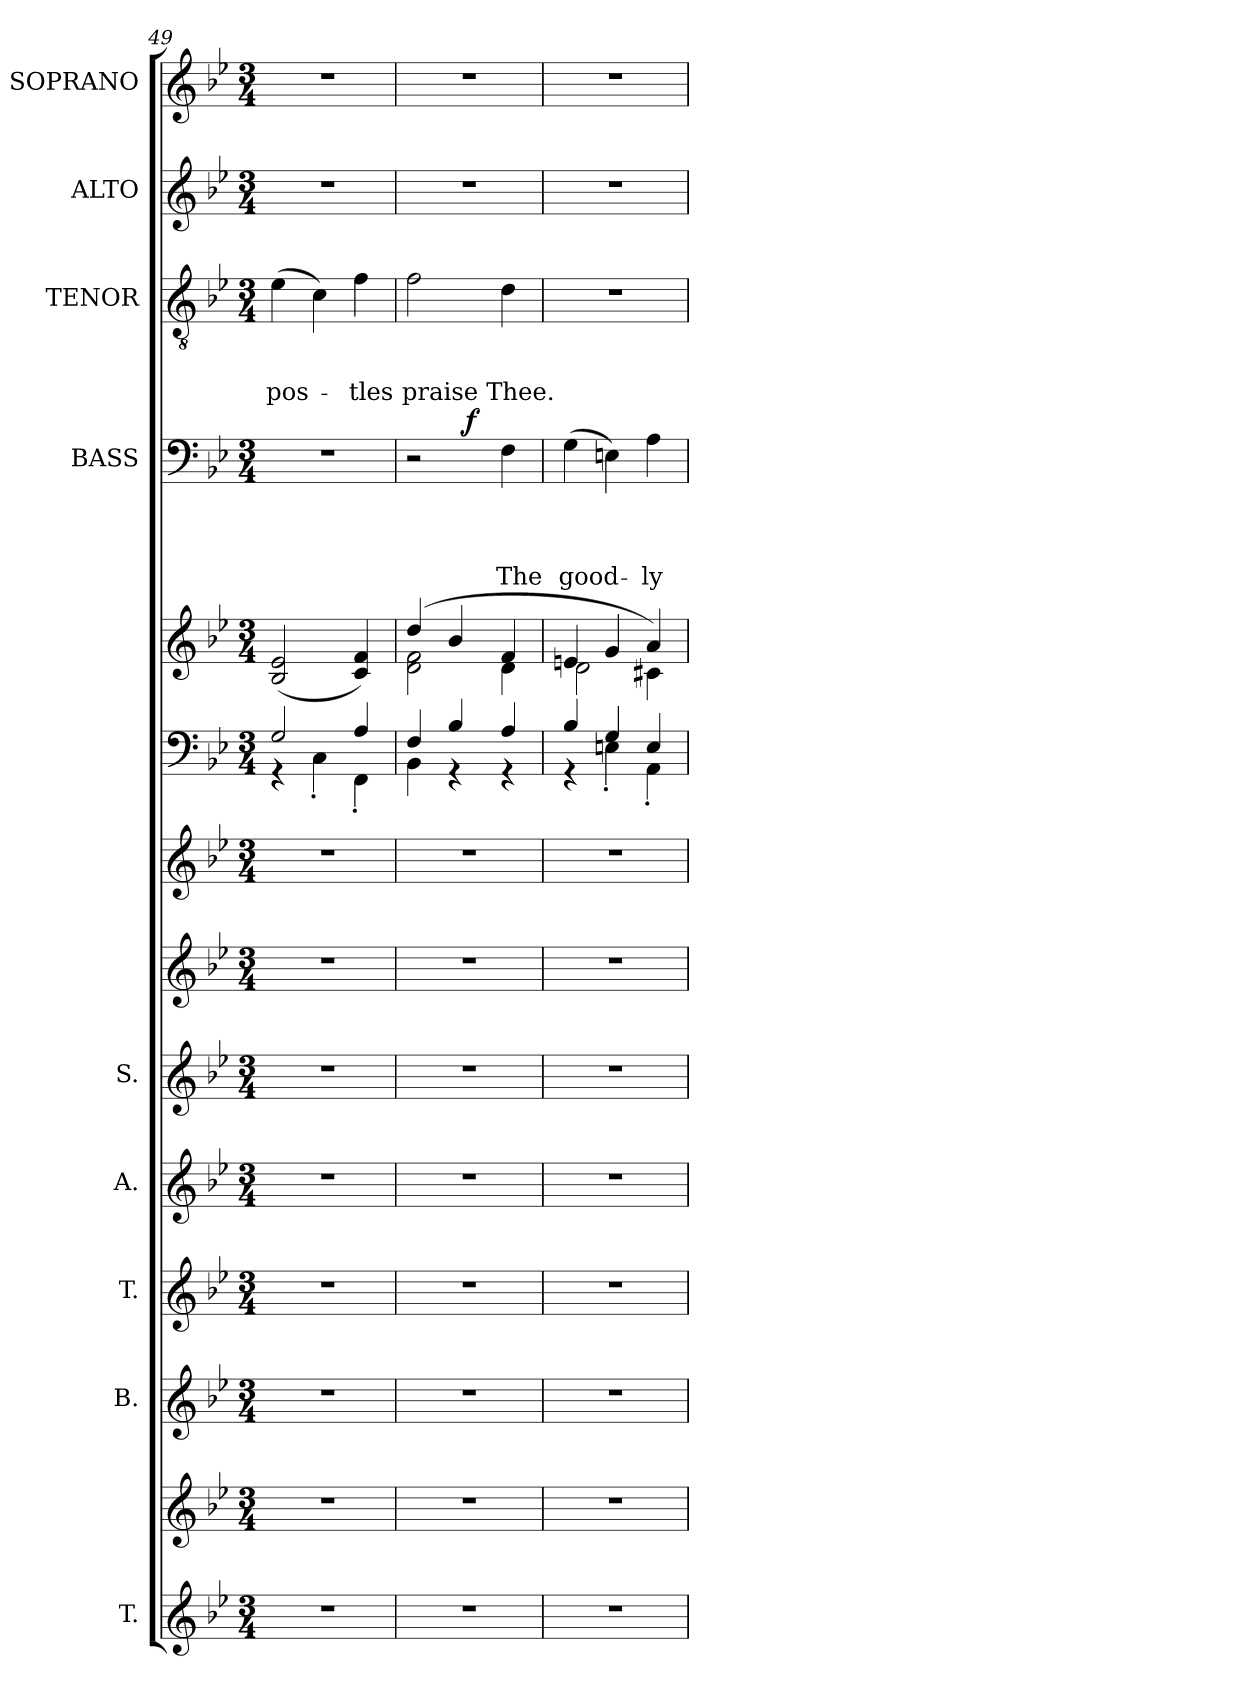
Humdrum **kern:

**kern	**kern	**kern	**kern	**kern	**kern	**kern	**kern	**kern	**kern	**kern	**text	**text	**text	**text	**dynam	**kern	**text	**text	**text	**kern	**kern
*part13	*part13	*part12	*part11	*part10	*part9	*part8	*part7	*part6	*part5	*part4	*part4	*part4	*part4	*part4	*part4	*part3	*part3	*part3	*part3	*part2	*part1
*staff14	*staff13	*staff12	*staff11	*staff10	*staff9	*staff8	*staff7	*staff6	*staff5	*staff4	*staff4	*staff4	*staff4	*staff4	*staff4	*staff3	*staff3	*staff3	*staff3	*staff2	*staff1
*I"T.	*	*I"B.	*I"T.	*I"A.	*I"S.	*	*	*	*	*I"BASS	*	*	*	*	*	*I"TENOR	*	*	*	*I"ALTO	*I"SOPRANO
*	*	*	*	*	*	*	*	*	*	*I'B.	*	*	*	*	*	*I'T.	*	*	*	*I'A.	*I'S.
!!LO:LB:g=z
*clefG2	*clefG2	*clefG2	*clefG2	*clefG2	*clefG2	*clefG2	*clefG2	*clefF4	*clefG2	*clefF4	*	*	*	*	*	*clefGv2	*	*	*	*clefG2	*clefG2
*k[b-e-]	*k[b-e-]	*k[b-e-]	*k[b-e-]	*k[b-e-]	*k[b-e-]	*k[b-e-]	*k[b-e-]	*k[b-e-]	*k[b-e-]	*k[b-e-]	*	*	*	*	*	*k[b-e-]	*	*	*	*k[b-e-]	*k[b-e-]
*B-:	*B-:	*B-:	*B-:	*B-:	*B-:	*B-:	*B-:	*B-:	*B-:	*B-:	*	*	*	*	*	*B-:	*	*	*	*B-:	*B-:
*M3/4	*M3/4	*M3/4	*M3/4	*M3/4	*M3/4	*M3/4	*M3/4	*M3/4	*M3/4	*M3/4	*	*	*	*	*	*M3/4	*	*	*	*M3/4	*M3/4
=49	=49	=49	=49	=49	=49	=49	=49	=49	=49	=49	=49	=49	=49	=49	=49	=49	=49	=49	=49	=49	=49
*	*	*	*	*	*	*	*	*^	*	*	*	*	*	*	*	*	*	*	*	*	*
!	!	!	!	!	!	!	!	!	!	!	!	!	!	!	!	!	!	!	!	!LO:LY:b	!	!
2.r	2.r	2.r	2.r	2.r	2.r	2.r	2.r	2G/	4rFF	(>2B-/ 2e-/	2.r	.	.	.	.	.	(>4e-\	.	.	-pos-	2.r	2.r
.	.	.	.	.	.	.	.	.	4C'<\	.	.	.	.	.	.	.	4c\)	.	.	.	.	.
!	!	!	!	!	!	!	!	!	!	!	!	!	!	!	!	!	!	!	!	!LO:LY:b	!	!
.	.	.	.	.	.	.	.	4A/	4FF'<\	4c/ 4f/)	.	.	.	.	.	.	4f\	.	.	-tles	.	.
=50	=50	=50	=50	=50	=50	=50	=50	=50	=50	=50	=50	=50	=50	=50	=50	=50	=50	=50	=50	=50	=50	=50
*	*	*	*	*	*	*	*	*	*	*^	*	*	*	*	*	*	*	*	*	*	*	*
!	!	!	!	!	!	!	!	!	!	!	!	!	!	!	!	!	!	!	!	!	!LO:LY:b	!	!
*	*	*	*	*	*	*	*	*	*	*	*	*^	*	*	*	*	*	*	*	*	*	*	*
2.r	2.r	2.r	2.r	2.r	2.r	2.r	2.r	4F/	4BB-\	(>4dd/	2d\ 2f\	2r	4ryy	.	.	.	.	.	2f\	.	.	praise	2.r	2.r
.	.	.	.	.	.	.	.	4B-/	4rFF	4b-/	.	.	16ryy	.	.	.	.	.	.	.	.	.	.	.
!	!	!	!	!	!	!	!	!	!	!	!	!	!	!	!	!	!	!LO:DY:b	!	!	!	!	!	!
.	.	.	.	.	.	.	.	.	.	.	.	.	4..ryy	.	.	.	.	f	.	.	.	.	.	.
!	!	!	!	!	!	!	!	!	!	!	!	!	!	!	!	!	!LO:LY:b	!	!	!	!	!LO:LY:b	!	!
.	.	.	.	.	.	.	.	4A/	4rFF	4f/	4d\	4F\	.	.	.	.	The	.	4d\	.	.	Thee.	.	.
=51	=51	=51	=51	=51	=51	=51	=51	=51	=51	=51	=51	=51	=51	=51	=51	=51	=51	=51	=51	=51	=51	=51	=51	=51
!	!	!	!	!	!	!	!	!	!	!	!	!	!	!	!	!	!LO:LY:b	!	!	!	!	!	!	!
*	*	*	*	*	*	*	*	*	*	*	*	*v	*v	*	*	*	*	*	*	*	*	*	*	*
2.r	2.r	2.r	2.r	2.r	2.r	2.r	2.r	4B-/	4rFF	4en/	2d\	(>4G\	.	.	.	good-	.	2.r	.	.	.	2.r	2.r
.	.	.	.	.	.	.	.	4G/	4En'<\	4g/	.	4En\)	.	.	.	.	.	.	.	.	.	.	.
!	!	!	!	!	!	!	!	!	!	!	!	!	!	!	!	!LO:LY:b	!	!	!	!	!	!	!
.	.	.	.	.	.	.	.	4E/	4AA'<\	4a/)	4c#X\	4A\	.	.	.	-ly	.	.	.	.	.	.	.
*	*	*	*	*	*	*	*	*v	*v	*	*	*	*	*	*	*	*	*	*	*	*	*	*
*	*	*	*	*	*	*	*	*	*v	*v	*	*	*	*	*	*	*	*	*	*	*	*
=	=	=	=	=	=	=	=	=	=	=	=	=	=	=	=	=	=	=	=	=	=
*-	*-	*-	*-	*-	*-	*-	*-	*-	*-	*-	*-	*-	*-	*-	*-	*-	*-	*-	*-	*-	*-
